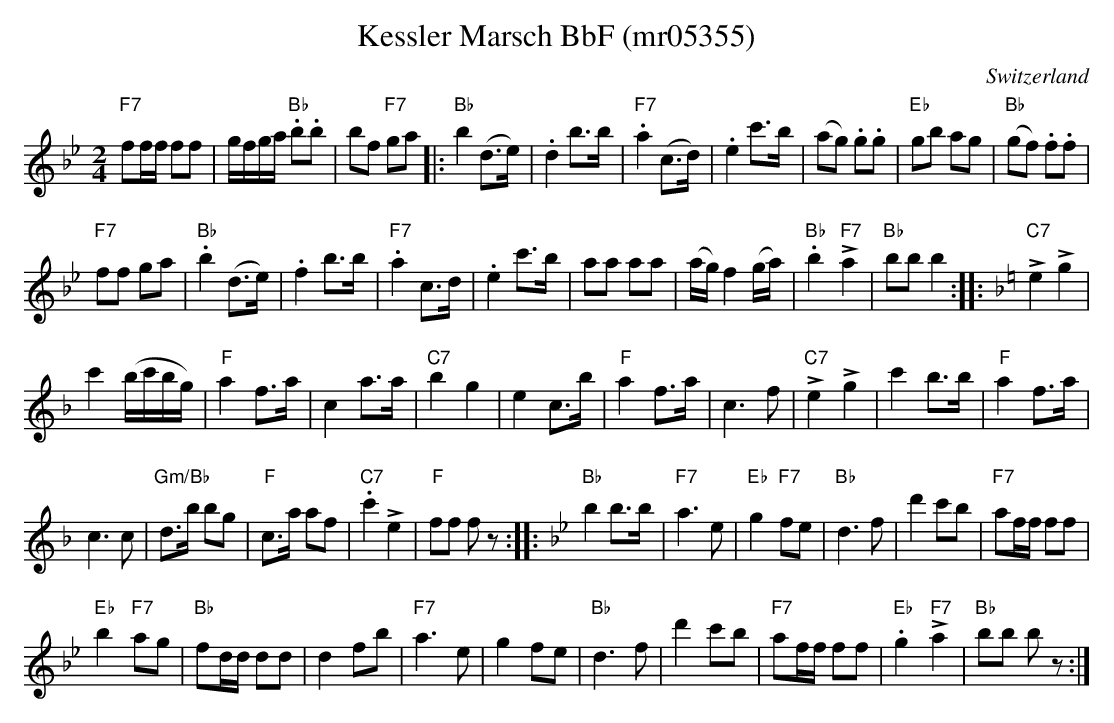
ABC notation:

X:1
T: Kessler Marsch BbF (mr05355)
O:Switzerland
M:2/4
L:1/8
K:Bb major
"F7"ff/f/ ff | g/f/g/a/ "Bb".b.b | bf "F7"ga |: "Bb"b2 (d>e) | .d2b>b | "F7".a2 (c>d) | .e2 c'>b | (ag) .g.g | "Eb"gb ag | "Bb"(gf) .f.f |
"F7"ff ga | "Bb".b2 (d>e) | .f2 b>b | "F7".a2 c>d | .e2 c'>b | aa aa | (a/g/) f2 (g/a/) | "Bb".b2"F7"+>+a2 | "Bb"bbb2 :: [K:F] "C7"+>+e2+>+g2 |
c'2 (b/c'/b/g/) | "F"a2 f>a | c2 a>a | "C7"b2g2 | e2 c>b | "F"a2 f>a | c3f | "C7"+>+e2+>+g2 | c'2 b>b | "F"a2 f>a |
c3c | "Gm/Bb"d>b bg | "F"c>a af | "C7".c'2+>+e2 | "F"ff fz :: [K:Bb] "Bb"b2b>b | "F7"a3e | "Eb"g2"F7"fe | "Bb"d3f | d'2c'b | "F7"af/f/ ff |
"Eb"b2"F7"ag | "Bb"fd/d/ dd | d2 fb | "F7"a3e | g2fe | "Bb"d3f | d'2c'b | "F7"af/f/ ff | "Eb".g2"F7"+>+a2 | "Bb"bb bz :|
